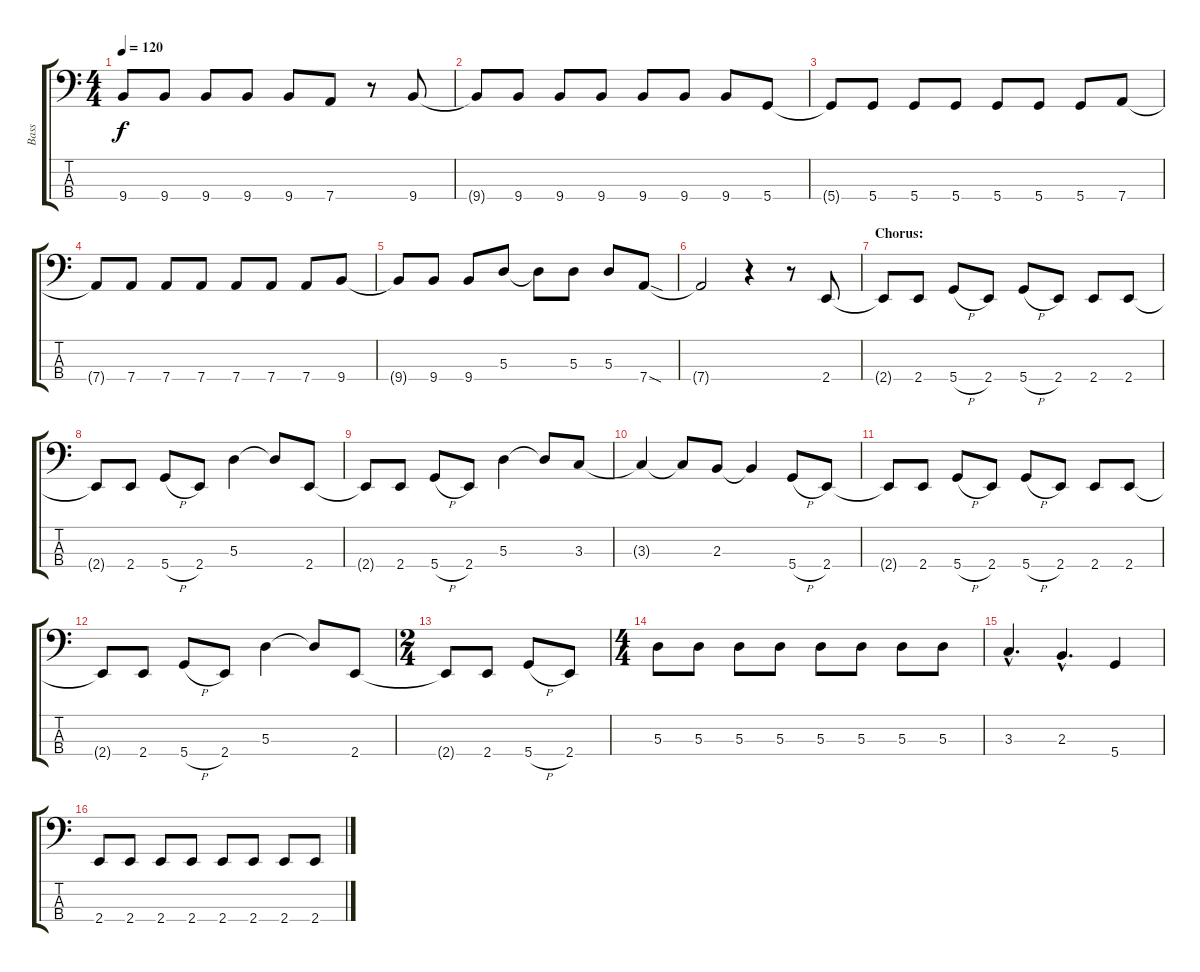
\track ("Bass" "Bass") {instrument electricbasspick}
\staff {score tabs}
\tuning (G2 D2 A1 D1) {hide}
\ts (4 4)
\tempo 120
\clef f4
\ks c
9.4{t}.8{dy f} 9.4.8 9.4.8 9.4.8 9.4.8 7.4.8 r.8 9.4.8 |
9.4{t}.8 9.4.8 9.4.8 9.4.8 9.4.8 9.4.8 9.4.8 5.4.8 |
5.4{t}.8 5.4.8 5.4.8 5.4.8 5.4.8 5.4.8 5.4.8 7.4.8 |
7.4{t}.8 7.4.8 7.4.8 7.4.8 7.4.8 7.4.8 7.4.8 9.4.8 |
9.4{t}.8 9.4.8 9.4.8 5.3.8 5.3{t}.8 5.3.8 5.3.8 7.4{sod}.8 |
7.4{t}.2 r.4 r.8 2.4.8 |
\section ("" "Chorus:")
2.4{t}.8 2.4.8 5.4{h}.8 2.4.8 5.4{h}.8 2.4.8 2.4.8 2.4.8 |
2.4{t}.8 2.4.8 5.4{h}.8 2.4.8 5.3.4 5.3{t}.8 2.4.8 |
2.4{t}.8 2.4.8 5.4{h}.8 2.4.8 5.3.4 5.3{t}.8 3.3.8 |
3.3{t}.4 3.3{t}.8 2.3.8 2.3{t}.4 5.4{h}.8 2.4.8 |
2.4{t}.8 2.4.8 5.4{h}.8 2.4.8 5.4{h}.8 2.4.8 2.4.8 2.4.8 |
2.4{t}.8 2.4.8 5.4{h}.8 2.4.8 5.3.4 5.3{t}.8 2.4.8 |
\ts (2 4)
2.4{t}.8 2.4.8 5.4{h}.8 2.4.8 |
\ts (4 4)
5.3.8 5.3.8 5.3.8 5.3.8 5.3.8 5.3.8 5.3.8 5.3.8 |
3.3{hac}.4{d} 2.3{hac}.4{d} 5.4.4 |
2.4.8 2.4.8 2.4.8 2.4.8 2.4.8 2.4.8 2.4.8 2.4.8
